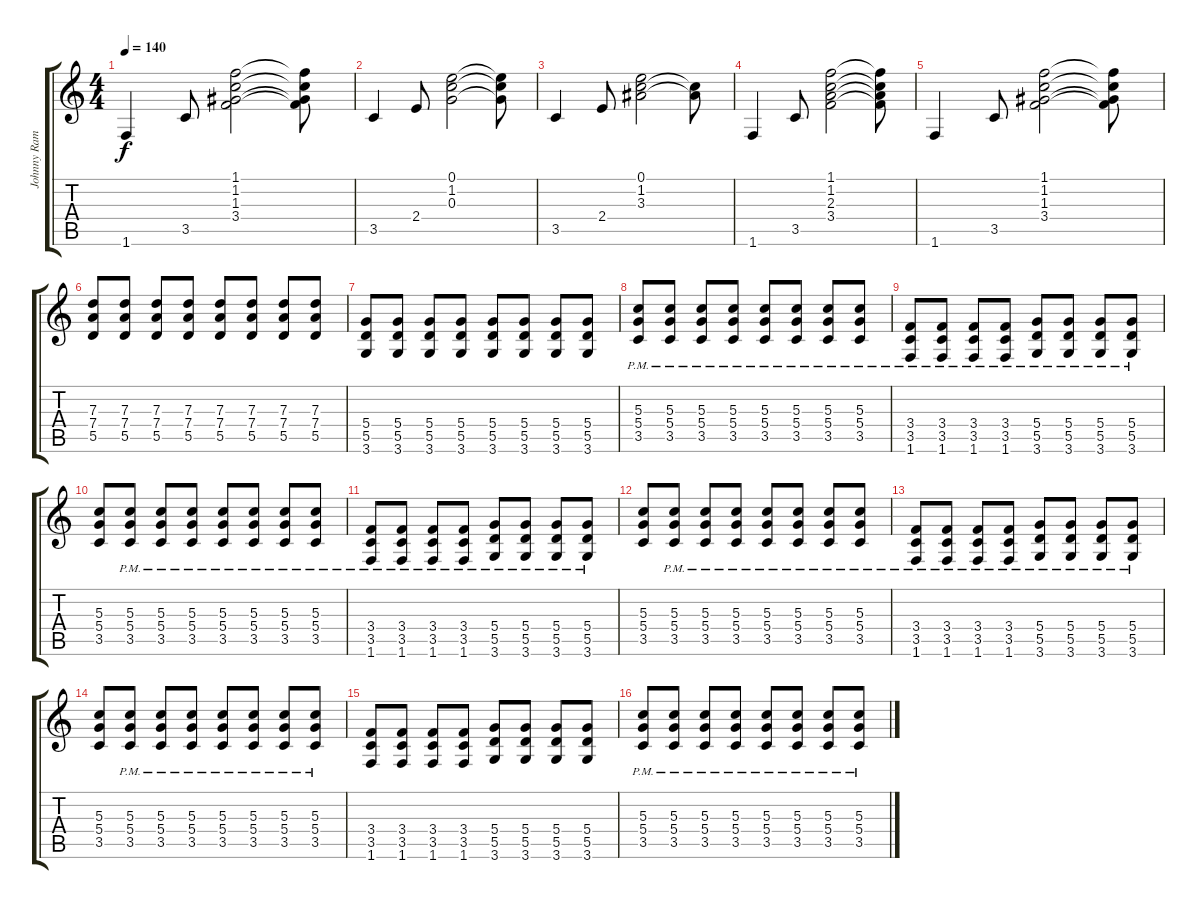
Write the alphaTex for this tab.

\track ("Johnny Ramone - Guitar " "Johnny Ram") {instrument distortionguitar}
\staff {score tabs}
\tuning (E4 B3 G3 D3 A2 E2) {hide}
\ts (4 4)
\tempo 140
\clef g2
\ks c
1.6.4{dy f} 3.5.8 (1.1 1.2 1.3 3.4).2 (1.1{t} 1.2{t} 1.3{t} 3.4{t}).8 |
3.5.4 2.4.8 (0.1 1.2 0.3).2 (0.1{t} 1.2{t} 0.3{t}).8 |
3.5.4 2.4.8 (0.1 1.2 3.3).2 (1.2{t} 3.3{t}).8 |
1.6.4 3.5.8 (1.1 1.2 2.3 3.4).2 (1.1{t} 1.2{t} 2.3{t} 3.4{t}).8 |
1.6.4 3.5.8 (1.1 1.2 1.3 3.4).2 (1.1{t} 1.2{t} 1.3{t} 3.4{t}).8 |
(7.3 7.4 5.5).8 (7.3 7.4 5.5).8 (7.3 7.4 5.5).8 (7.3 7.4 5.5).8 (7.3 7.4 5.5).8 (7.3 7.4 5.5).8 (7.3 7.4 5.5).8 (7.3 7.4 5.5).8 |
(5.4 5.5 3.6).8 (5.4 5.5 3.6).8 (5.4 5.5 3.6).8 (5.4 5.5 3.6).8 (5.4 5.5 3.6).8 (5.4 5.5 3.6).8 (5.4 5.5 3.6).8 (5.4 5.5 3.6).8 |
(5.3{pm} 5.4{pm} 3.5{pm}).8{instrument distortionguitar} (5.3{pm} 5.4{pm} 3.5{pm}).8 (5.3{pm} 5.4{pm} 3.5{pm}).8 (5.3{pm} 5.4{pm} 3.5{pm}).8 (5.3{pm} 5.4{pm} 3.5{pm}).8 (5.3{pm} 5.4{pm} 3.5{pm}).8 (5.3{pm} 5.4{pm} 3.5{pm}).8 (5.3{pm} 5.4{pm} 3.5{pm}).8 |
(3.4{pm} 3.5{pm} 1.6{pm}).8 (3.4{pm} 3.5{pm} 1.6{pm}).8 (3.4{pm} 3.5{pm} 1.6{pm}).8 (3.4{pm} 3.5{pm} 1.6{pm}).8 (5.4{pm} 5.5{pm} 3.6{pm}).8 (5.4{pm} 5.5{pm} 3.6{pm}).8 (5.4{pm} 5.5{pm} 3.6{pm}).8 (5.4{pm} 5.5{pm} 3.6{pm}).8 |
(5.3 5.4 3.5).8 (5.3{pm} 5.4{pm} 3.5{pm}).8 (5.3{pm} 5.4{pm} 3.5{pm}).8 (5.3{pm} 5.4{pm} 3.5{pm}).8 (5.3{pm} 5.4{pm} 3.5{pm}).8 (5.3{pm} 5.4{pm} 3.5{pm}).8 (5.3{pm} 5.4{pm} 3.5{pm}).8 (5.3{pm} 5.4{pm} 3.5{pm}).8 |
(3.4{pm} 3.5{pm} 1.6{pm}).8 (3.4{pm} 3.5{pm} 1.6{pm}).8 (3.4{pm} 3.5{pm} 1.6{pm}).8 (3.4{pm} 3.5{pm} 1.6{pm}).8 (5.4{pm} 5.5{pm} 3.6{pm}).8 (5.4{pm} 5.5{pm} 3.6{pm}).8 (5.4{pm} 5.5{pm} 3.6{pm}).8 (5.4{pm} 5.5{pm} 3.6{pm}).8 |
(5.3 5.4 3.5).8 (5.3{pm} 5.4{pm} 3.5{pm}).8 (5.3{pm} 5.4{pm} 3.5{pm}).8 (5.3{pm} 5.4{pm} 3.5{pm}).8 (5.3{pm} 5.4{pm} 3.5{pm}).8 (5.3{pm} 5.4{pm} 3.5{pm}).8 (5.3{pm} 5.4{pm} 3.5{pm}).8 (5.3{pm} 5.4{pm} 3.5{pm}).8 |
(3.4{pm} 3.5{pm} 1.6{pm}).8 (3.4{pm} 3.5{pm} 1.6{pm}).8 (3.4{pm} 3.5{pm} 1.6{pm}).8 (3.4{pm} 3.5{pm} 1.6{pm}).8 (5.4{pm} 5.5{pm} 3.6{pm}).8 (5.4{pm} 5.5{pm} 3.6{pm}).8 (5.4{pm} 5.5{pm} 3.6{pm}).8 (5.4{pm} 5.5{pm} 3.6{pm}).8 |
(5.3 5.4 3.5).8 (5.3{pm} 5.4{pm} 3.5{pm}).8 (5.3{pm} 5.4{pm} 3.5{pm}).8 (5.3{pm} 5.4{pm} 3.5{pm}).8 (5.3{pm} 5.4{pm} 3.5{pm}).8 (5.3{pm} 5.4{pm} 3.5{pm}).8 (5.3{pm} 5.4{pm} 3.5{pm}).8 (5.3{pm} 5.4{pm} 3.5{pm}).8 |
(3.4 3.5 1.6).8 (3.4 3.5 1.6).8 (3.4 3.5 1.6).8 (3.4 3.5 1.6).8 (5.4 5.5 3.6).8 (5.4 5.5 3.6).8 (5.4 5.5 3.6).8 (5.4 5.5 3.6).8 |
(5.3{pm} 5.4{pm} 3.5{pm}).8 (5.3{pm} 5.4{pm} 3.5{pm}).8 (5.3{pm} 5.4{pm} 3.5{pm}).8 (5.3{pm} 5.4{pm} 3.5{pm}).8 (5.3{pm} 5.4{pm} 3.5{pm}).8 (5.3{pm} 5.4{pm} 3.5{pm}).8 (5.3{pm} 5.4{pm} 3.5{pm}).8 (5.3{pm} 5.4{pm} 3.5{pm}).8
